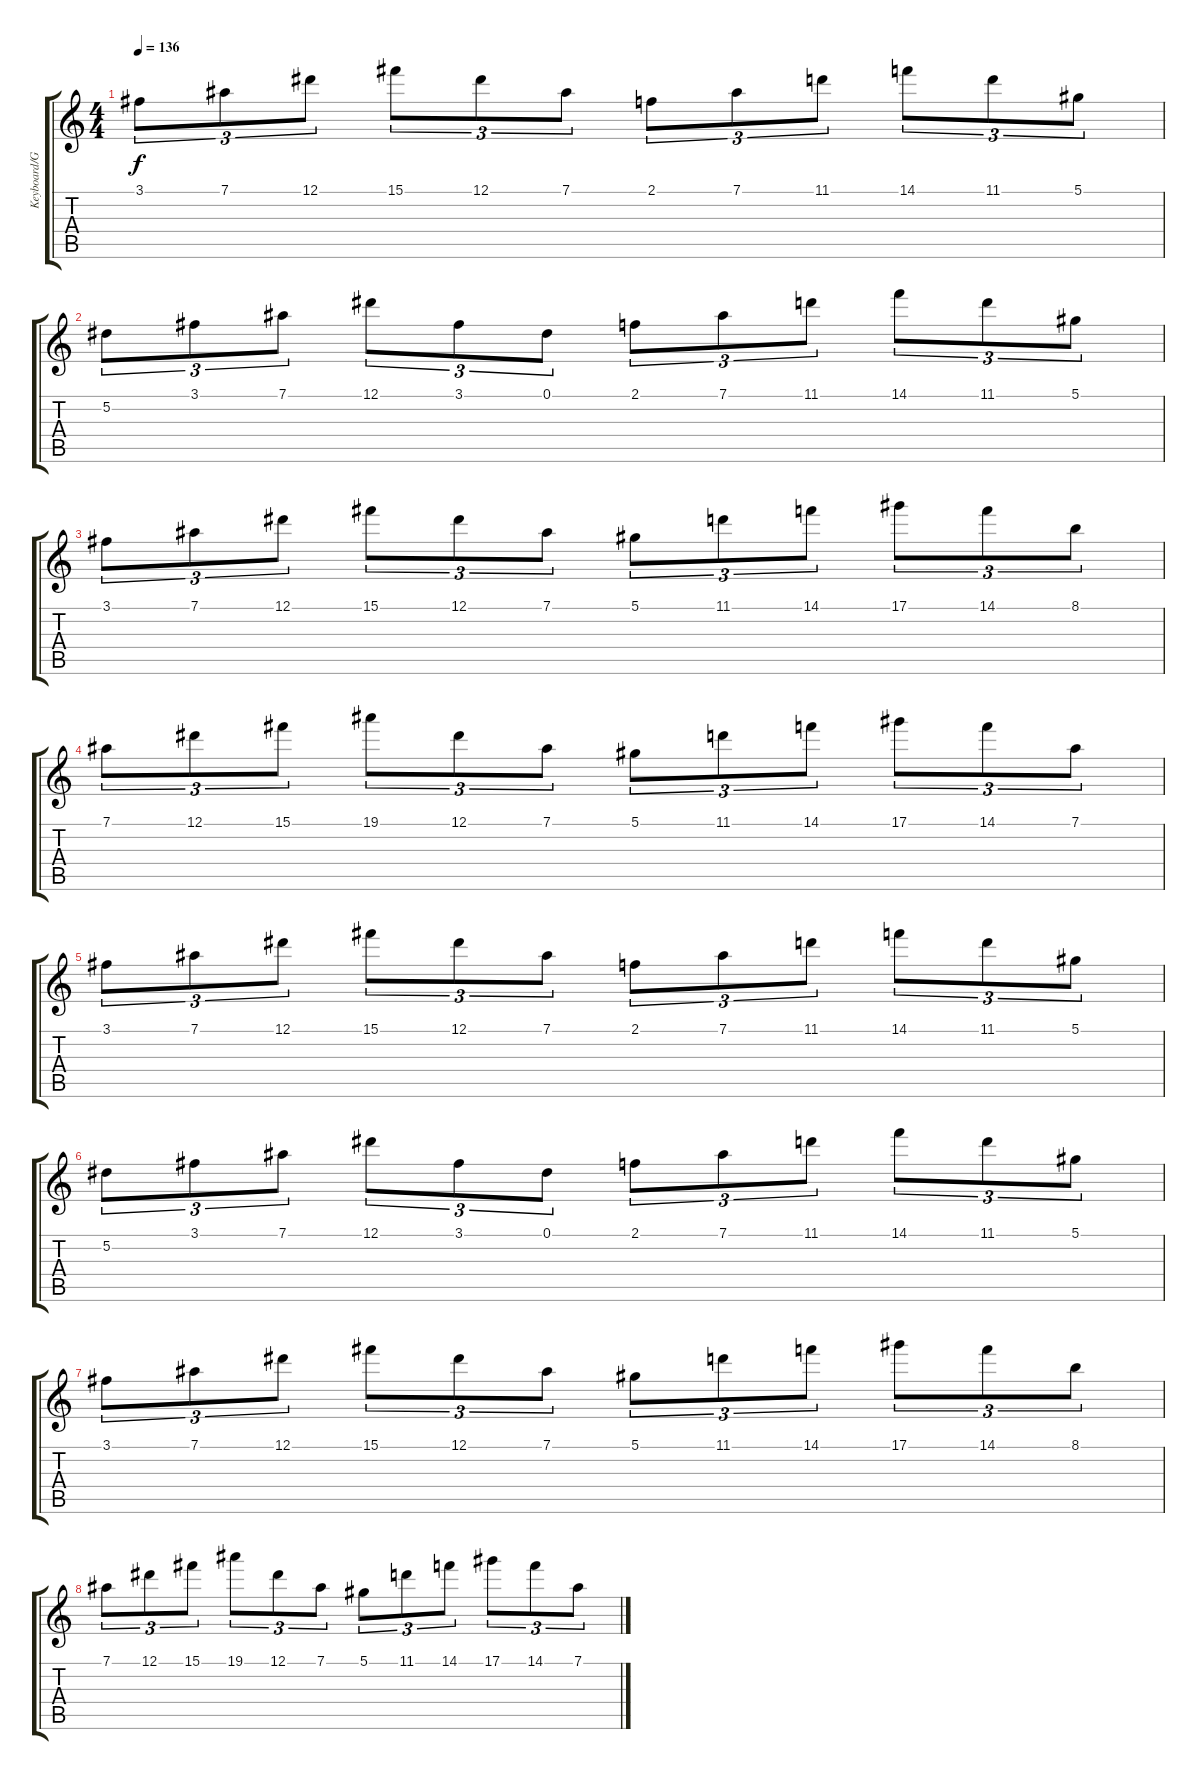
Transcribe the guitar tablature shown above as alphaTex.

\track ("Keyboard/Guitar" "Keyboard/G") {instrument acousticguitarnylon}
\staff {score tabs}
\tuning (Eb4 Bb3 Gb3 Db3 Ab2 Eb2) {hide}
\ts (4 4)
\tempo 136
\clef g2
\ks c
3.1.8{tu (3 2) dy f} 7.1.8{tu (3 2)} 12.1.8{tu (3 2)} 15.1.8{tu (3 2)} 12.1.8{tu (3 2)} 7.1.8{tu (3 2)} 2.1.8{tu (3 2)} 7.1.8{tu (3 2)} 11.1.8{tu (3 2)} 14.1.8{tu (3 2)} 11.1.8{tu (3 2)} 5.1.8{tu (3 2)} |
5.2.8{tu (3 2)} 3.1.8{tu (3 2)} 7.1.8{tu (3 2)} 12.1.8{tu (3 2)} 3.1.8{tu (3 2)} 0.1.8{tu (3 2)} 2.1.8{tu (3 2)} 7.1.8{tu (3 2)} 11.1.8{tu (3 2)} 14.1.8{tu (3 2)} 11.1.8{tu (3 2)} 5.1.8{tu (3 2)} |
3.1.8{tu (3 2)} 7.1.8{tu (3 2)} 12.1.8{tu (3 2)} 15.1.8{tu (3 2)} 12.1.8{tu (3 2)} 7.1.8{tu (3 2)} 5.1.8{tu (3 2)} 11.1.8{tu (3 2)} 14.1.8{tu (3 2)} 17.1.8{tu (3 2)} 14.1.8{tu (3 2)} 8.1.8{tu (3 2)} |
7.1.8{tu (3 2)} 12.1.8{tu (3 2)} 15.1.8{tu (3 2)} 19.1.8{tu (3 2)} 12.1.8{tu (3 2)} 7.1.8{tu (3 2)} 5.1.8{tu (3 2)} 11.1.8{tu (3 2)} 14.1.8{tu (3 2)} 17.1.8{tu (3 2)} 14.1.8{tu (3 2)} 7.1.8{tu (3 2)} |
3.1.8{tu (3 2)} 7.1.8{tu (3 2)} 12.1.8{tu (3 2)} 15.1.8{tu (3 2)} 12.1.8{tu (3 2)} 7.1.8{tu (3 2)} 2.1.8{tu (3 2)} 7.1.8{tu (3 2)} 11.1.8{tu (3 2)} 14.1.8{tu (3 2)} 11.1.8{tu (3 2)} 5.1.8{tu (3 2)} |
5.2.8{tu (3 2)} 3.1.8{tu (3 2)} 7.1.8{tu (3 2)} 12.1.8{tu (3 2)} 3.1.8{tu (3 2)} 0.1.8{tu (3 2)} 2.1.8{tu (3 2)} 7.1.8{tu (3 2)} 11.1.8{tu (3 2)} 14.1.8{tu (3 2)} 11.1.8{tu (3 2)} 5.1.8{tu (3 2)} |
3.1.8{tu (3 2)} 7.1.8{tu (3 2)} 12.1.8{tu (3 2)} 15.1.8{tu (3 2)} 12.1.8{tu (3 2)} 7.1.8{tu (3 2)} 5.1.8{tu (3 2)} 11.1.8{tu (3 2)} 14.1.8{tu (3 2)} 17.1.8{tu (3 2)} 14.1.8{tu (3 2)} 8.1.8{tu (3 2)} |
7.1.8{tu (3 2)} 12.1.8{tu (3 2)} 15.1.8{tu (3 2)} 19.1.8{tu (3 2)} 12.1.8{tu (3 2)} 7.1.8{tu (3 2)} 5.1.8{tu (3 2)} 11.1.8{tu (3 2)} 14.1.8{tu (3 2)} 17.1.8{tu (3 2)} 14.1.8{tu (3 2)} 7.1.8{tu (3 2)}
